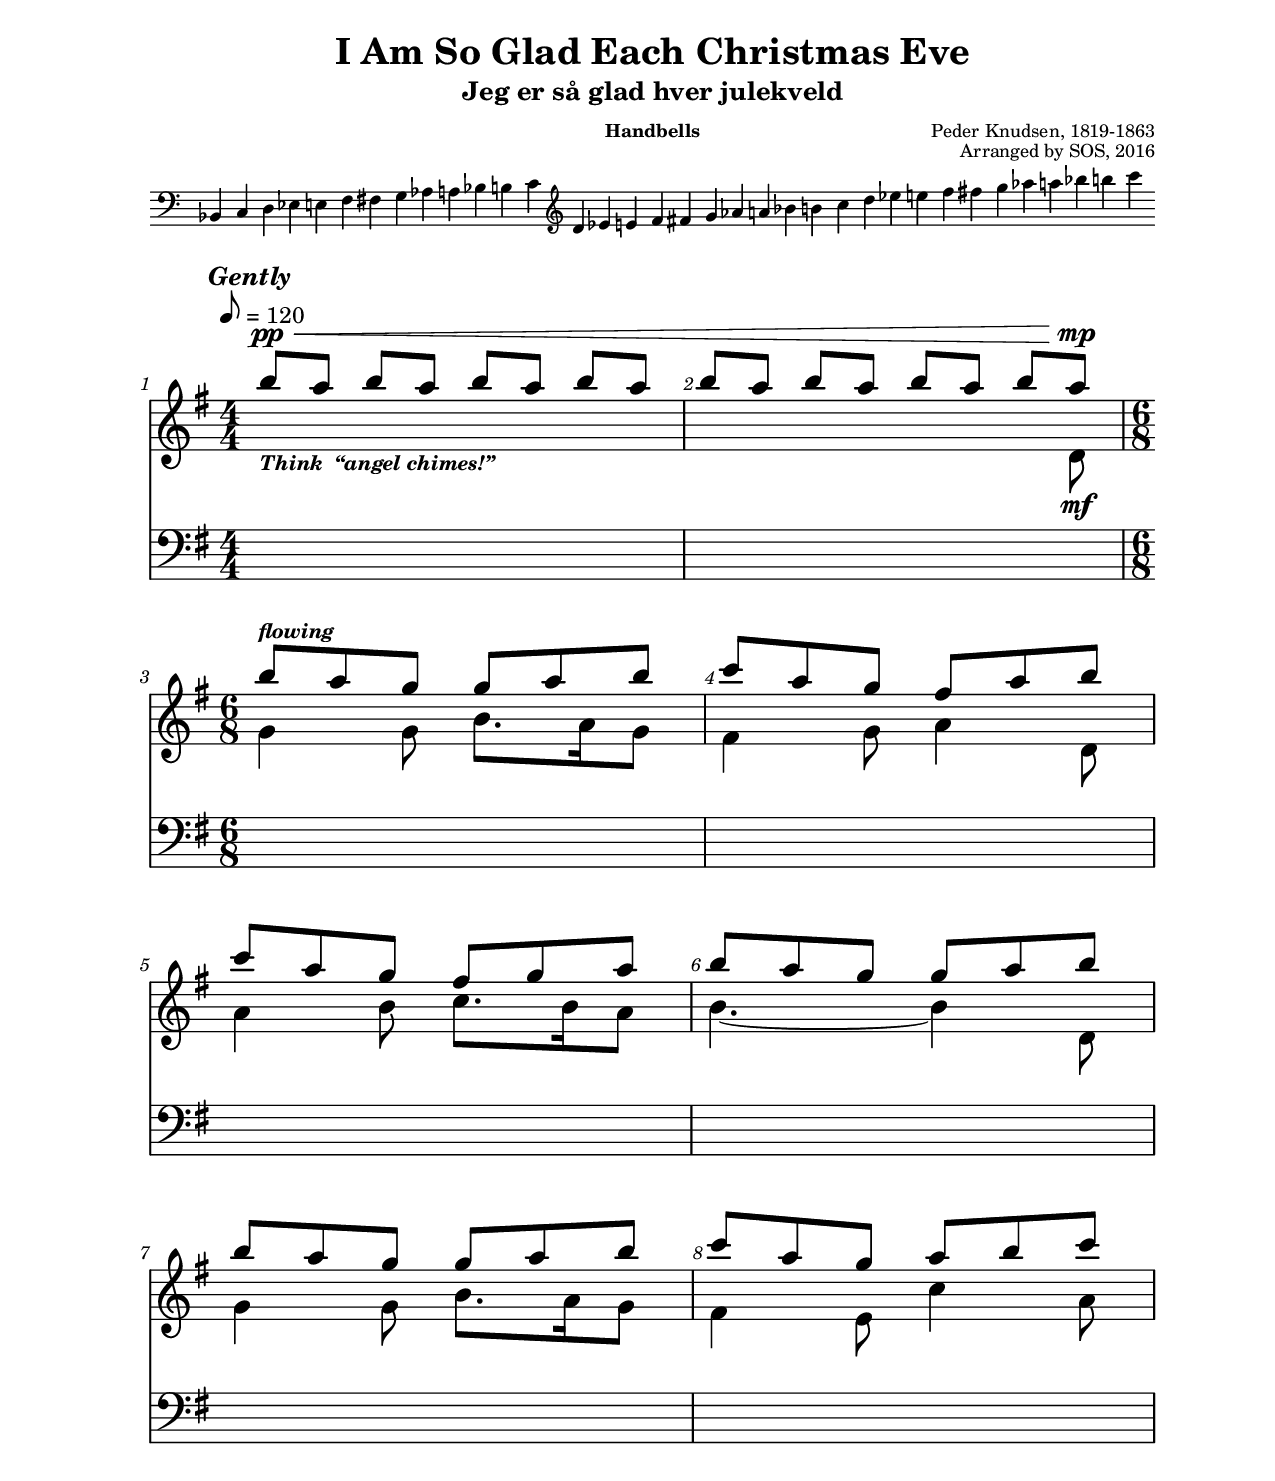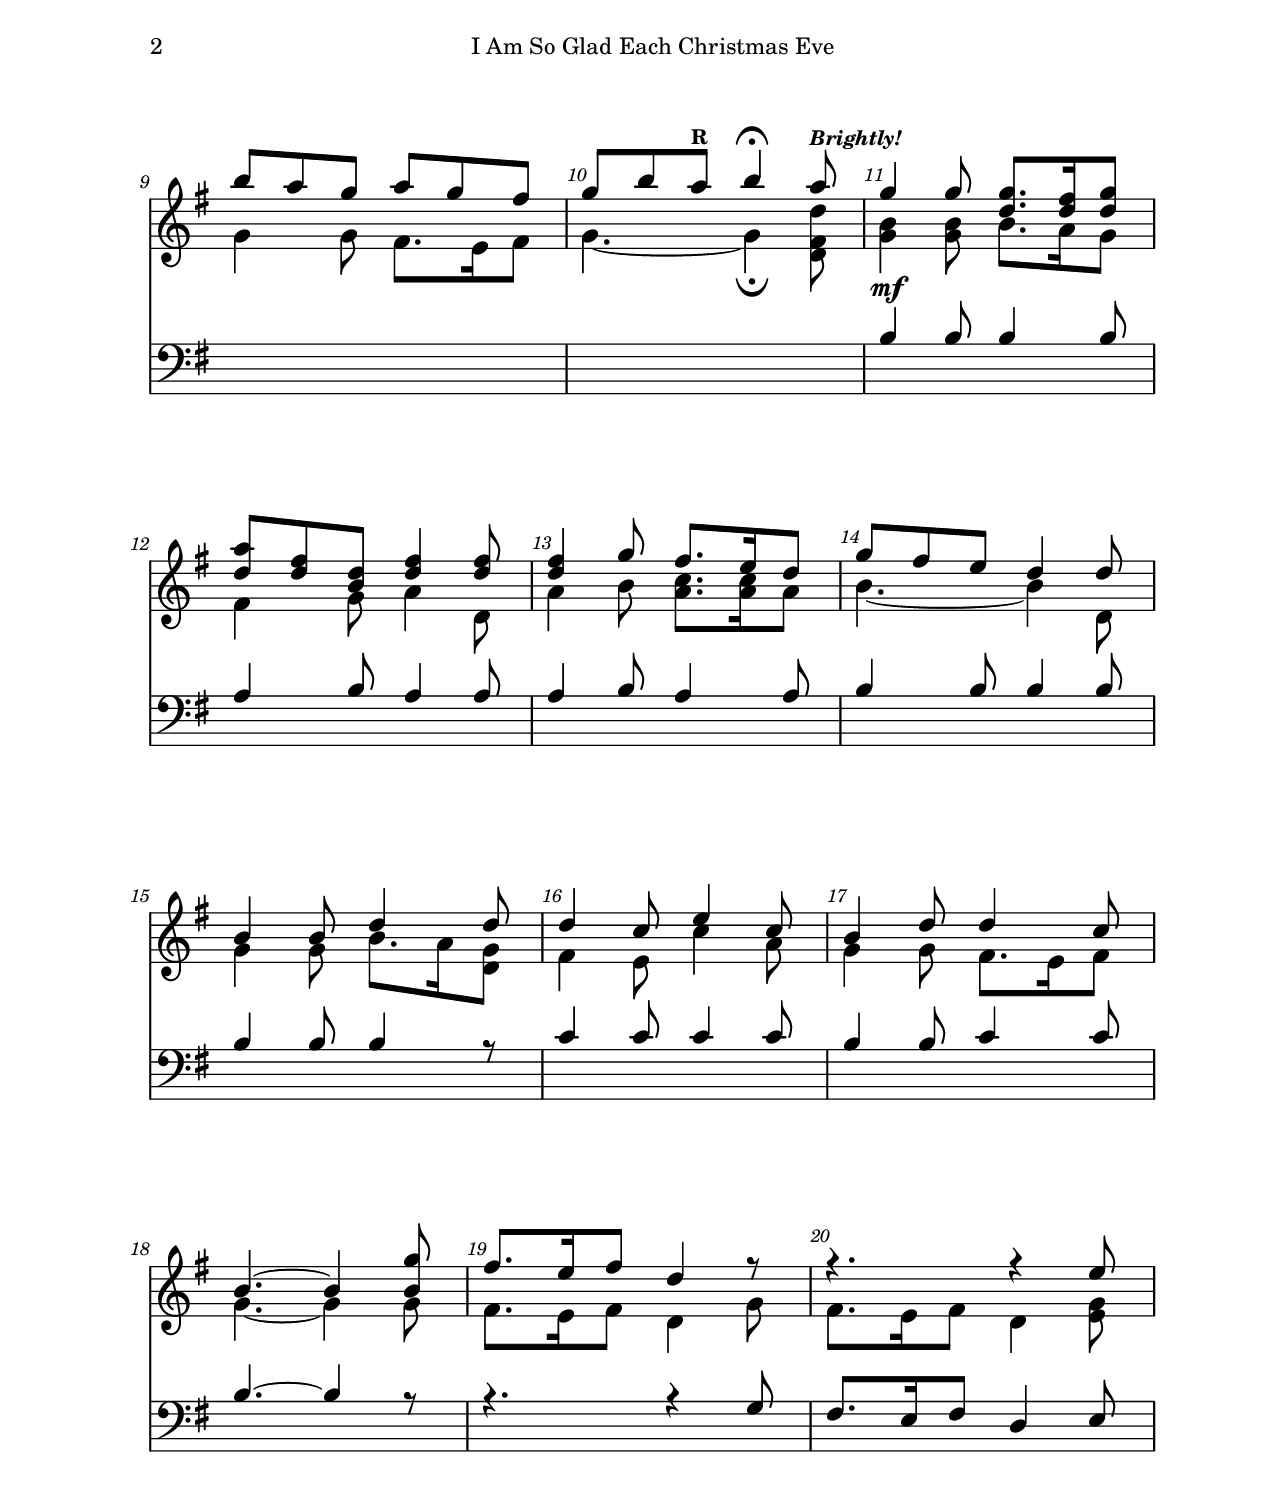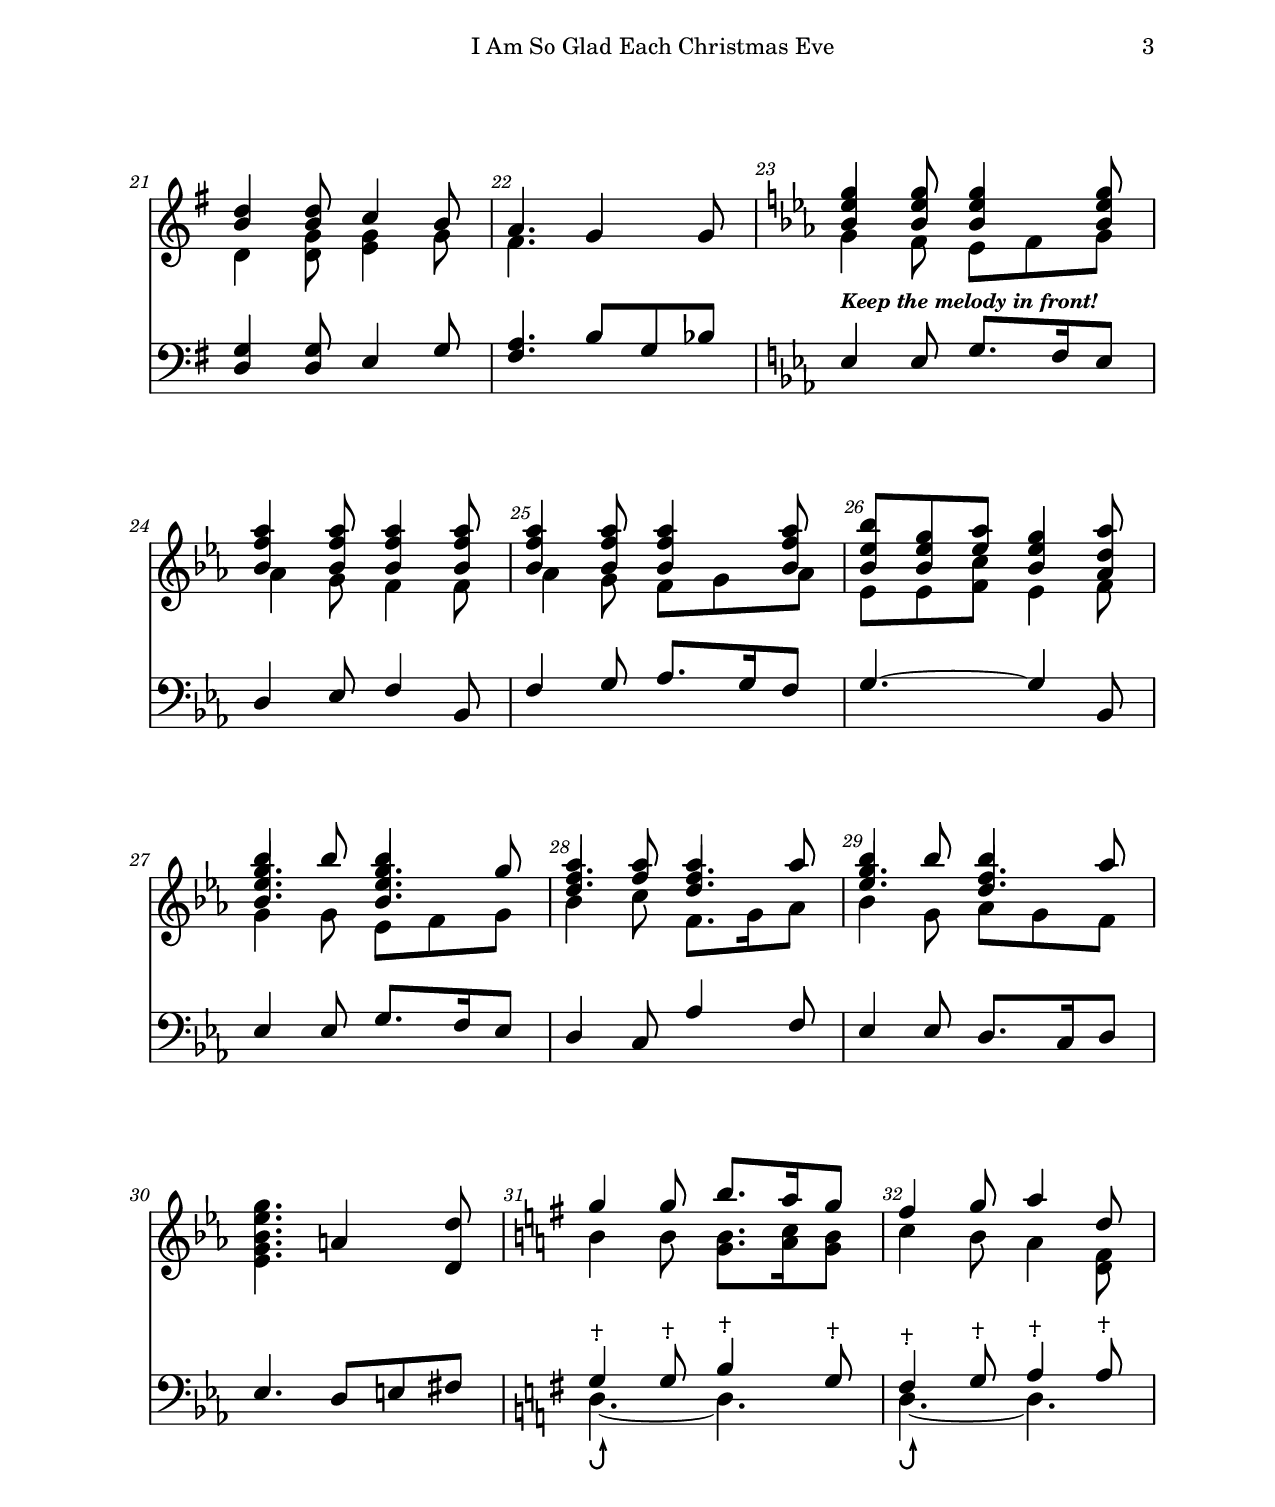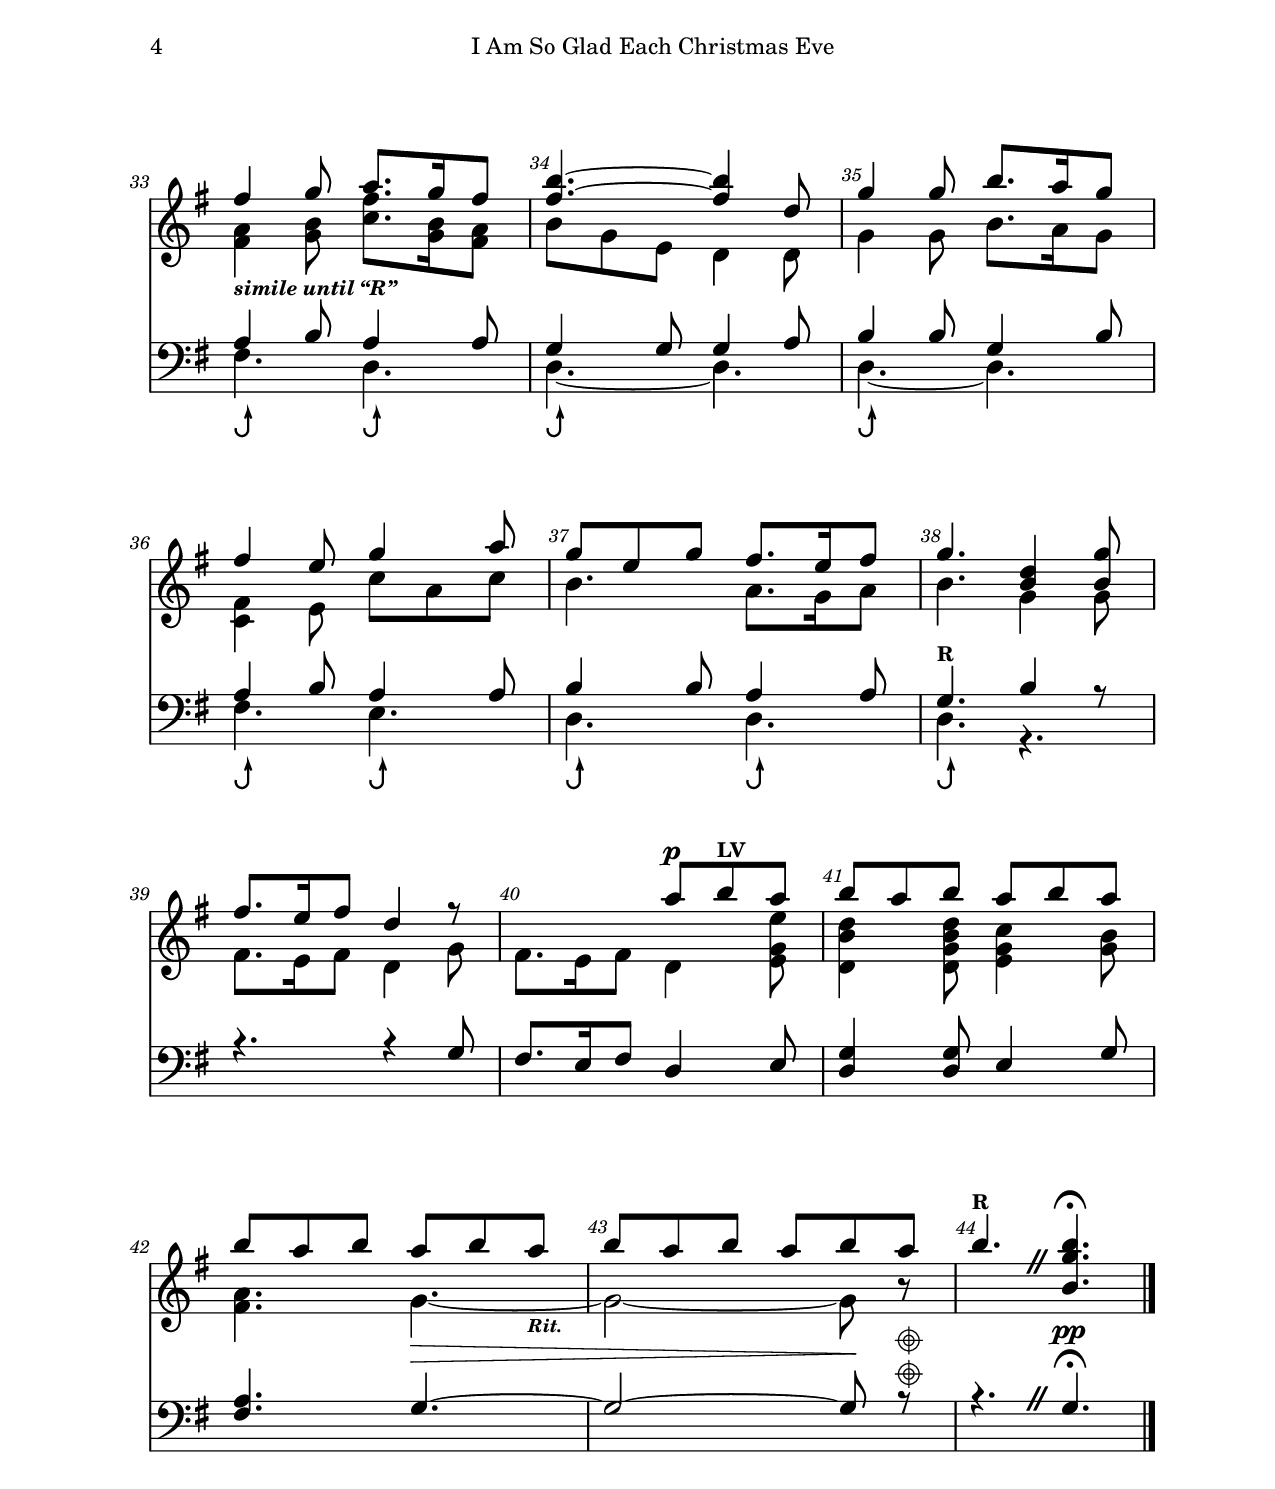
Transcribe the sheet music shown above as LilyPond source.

\version "2.19.46"
\language "english"
\include "articulate.ly"

\header {
        title = "I Am So Glad Each Christmas Eve"
        subtitle = "Jeg er så glad hver julekveld"
        instrument = \markup\tiny"Handbells"
        composer = \markup\tiny"Peder Knudsen, 1819-1863"
        arranger = \markup\tiny\raise #1.5 "Arranged by SOS, 2016"
        %       poet = \markup\smaller\column{\line{"Tune: "  \italic "Source"} \line{\italic "More info " \normal-text "Date"} }
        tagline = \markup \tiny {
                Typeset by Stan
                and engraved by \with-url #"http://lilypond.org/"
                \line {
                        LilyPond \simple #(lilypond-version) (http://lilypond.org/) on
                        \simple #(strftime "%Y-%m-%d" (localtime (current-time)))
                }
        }
}

\markup {
        \lower #4
        \score {
                \new Staff  \with {
                        \omit TimeSignature
                }
                \relative c'' {
                        \cadenzaOn
                        \clef bass bf,, c d ef e f fs g af a bf b c
                        \clef treble  d ef e f fs g af a bf b c d ef e f fs g af a bf b c
                        \cadenzaOff
                }
                \layout {
                        indent = #0
                        \context {
                                \Staff
                                fontSize = #-2
                                \override StaffSymbol #'staff-space = #(magstep -2)
                        }
                }
        }
}

%%%%%%%%%%%%%%%%%%%%%%% Define Railtracks Symbol (Caesura)
Railtracks = {
        % construct the symbol
        \override BreathingSign.text = \markup {
                \override #'(direction . 1)
                \override #'(baseline-skip . 1.8)
                \dir-column {
                        \translate #'(0.155 . 0)
                        \center-align \musicglyph #"scripts.caesura.straight"  % can be curved
                        %      \center-align \musicglyph #"scripts.ufermata"  % add fermata if wanted
                }
        }
        \breathe
}  % makes it happen!
%%%%%%%%%%%%%%%%%%%%%%%% End definition of Railtracks
%%%%%
%%%%%%%%%%%%%%%%%%% Define Damp Symbol
Damp = #"
0.1 setlinewidth
1 0 moveto  	
0 0 1 0 360 arc		
.5 0 moveto			
0 0 .5 0 360 arc
 1.3 0 moveto   
-1.3 0 lineto	
0 1.3 moveto
0 -1.3 lineto
stroke
"
DampU = \markup {   \hspace #1 \raise #2 \postscript #Damp } %% raise further above staff
DampD = \markup { \hspace #1 \lower #2 \postscript #Damp } %% lower further below staff
%%%%%%%%%%%%%%%%%%%%%%%%%%%%%%%%%%%%%%%%%%%%% End Def of Damp

%%%%%%%%%%%% Define Echo Symbol
Echo = #"
0.2 setlinewidth
0 setlinejoin
-0.6 -1 moveto
0 -1 0.6 165  0 arc
0.6  0.9 lineto
0.9  0.1 lineto
.6 .9 moveto
0.3 0.1 lineto
0 setgray 
stroke
"
EchoU = \markup {\hspace #.75 \vspace #.5 \postscript #Echo }
EchoD = \markup { \hspace #.75 \lower #2 \postscript #Echo }
%%%%%%%%%%%%%%%%%%%%%%%%%%%%%%%%% End def "Echo"

%%%%%%%%%%%%%%  Define Mallet Synbol
MU = \markup { \raise #2 \char ##x2A25 }  % Mallet symbol above
MD = \markup { \lower #3 \char ##x2A25 }  %Mallet symbol below
%%%%%%%%%%%%%%   End Mallet Def

\paper {
%        annotate-spacing = ##t
        #(set-paper-size "letter")
        print-all-headers = ##f
        top-margin = 0.5 \in
        top-staff-margin = 2\in
        top-system-spacing . #'basic-distance = #16
        top-system-spacing  . #'minimum-distance = #18
        markup-system-spacing . #'minimum-distance =  0.8\in
        left-margin = 1 \in
        right-margin = 0.8 \in
        bottom-margin = 1.0 \in
        indent = 0
        ragged-bottom = ##f
                system-system-spacing . #'basic-distance = #16
              system-system-spacing  . #'minimum-distance = #16
              markup-system-spacing . #'minimum-distance = #25
        ragged-last-bottom =##t
        systems-per-page = 4
%%%%%%%%%%%%%  Print title on subsequent pages (rather than instrument)
        oddHeaderMarkup = \markup\on-the-fly #not-part-first-page
        \fill-line {
                \null
                \fromproperty #'header:title
                \on-the-fly \print-page-number-check-first
                \fromproperty #'page:page-number-string
        }
        evenHeaderMarkup = \markup\on-the-fly #not-part-first-page
        \fill-line {
                \on-the-fly \print-page-number-check-first
                \fromproperty #'page:page-number-string
                \fromproperty #'header:title
                \null
        }
}

\layout {
        \context {
                \Score
%%% increase spacing between notes. 1/8, etc = less; 1/32 = more
                \override SpacingSpanner.base-shortest-duration = #(ly:make-moment 1/32)
        }
        \context {
                \Staff
                \override VerticalAxisGroup.default-staff-staff-spacing =
                #'((basic-distance . 13 )
                   (minimum-distance . 12 )
                   (padding . 1)
                   (stretchability . 0))
                \override BarLine . #'extra-spacing-width = #'(-1 . 1)
%%% Increase staff and font sizes
                fontSize = #1.5
                \override StaffSymbol . #'staff-space = #(magstep 1.5 )
                \override DynamicText . #'font-size = #-1.25
        }
}

%%  fn to allow easy 2 voices
twoVoices = #(define-music-function (one two)(ly:music? ly:music?)
                     #{ << { \voiceOne $one } \new Voice { \voiceTwo $two } >> \oneVoice #})

%%%%%%% Define LV, R %%%%%%
LV = \markup\small\bold "LV"
RR = \markup\small\bold "R"
%%%%%%%%%%%%%%%%%%%


global = {
        \key g \major
        \numericTimeSignature
        \time 4/4 %6/8
        %         \tempo 4.=50
        %        \autoBeamOff
}

TrebleOne = \relative c'' {
        \override Score.BarNumber.break-visibility = #end-of-line-invisible
        % make bar numbers larger and bold
        %       \override Score.BarNumber.font-size = #2
        \override Score.BarNumber #'font-shape = #'italic
        %      \override Score.BarNumber.stencil
        %       = #(make-stencil-circler 0.1 0.25 ly:text-interface::print)
        %  \override Score.BarNumber.font-series = #'bold
        % print bar line every nth measure
        \set Score.barNumberVisibility = #(every-nth-bar-number-visible 1)
        \global
        \tempo 8 = 120
        \mark \markup { \small\bold\italic\magnify #1.1 \left-align"Gently" }% {\dynamic mp}}
        b'8[^\pp^\<_\markup\italic\small\bold"Think  “angel chimes!”"
        a] b%%  ^\markup\small\italic\bold"LV"
         a b[ a]  						% 1
        b8 a | b[ a] b a
        b8[ a] b a^\mp | \time 6/8
        b8^\markup\small\italic\bold"flowing" a g g a b  |				%5
        c8[ a g] fs a b  |
        c8[ a g] fs g a  | 			% 7
        b8 a g g a b  |
        b8[ a g] g a b  |				% 9
        c8 a g a b c  |
        b8[ a g] a g fs  |				% 11
        g8 b a^\RR b4\fermata  a8^\markup\small\italic\bold"Brightly!"  |
        g4 g8  <g d>8. <fs d>16 <g d>8 |  		% 13
        <a d,>8 <fs d> <d b> <fs d>4 <fs d>8 |
        <fs d>4  g8 fs8. e16 d8 |    			% 15
        g fs e d4  d8 |
        b4 b8 d4 d8 |					% 17
        d4 c8 e4 c8 |
        b4 d8 d4 c8 |					% 19
        b4.~ 4 <g' b,>8 |
        fs8. e16 fs8 d4 r8 |			%21
        r4. r4 e8 |
        <d b>4 <d b>8 c4 b8 |			% 23
        a4.  g4 g8 \key ef \major
        <bf ef g>4 8 4 8 |				% 25
        <bf f' af>4 8 4 8 |
        <bf f' af>4 8 4 8 |				% 27
        <bf ef bf'>8 <bf ef g>8 <ef af> <bf ef g>4 <af d af'>8 |
        bf'4 8 4 g8 |					% 29
        af4 <af f>8 af4 af8 |
        bf4 bf8 bf4 af8 |				% 31
        s2.
        g4 g8 b8. a16 g8 | 				%33
        fs4 g8 a4 d,8 |
        fs4 g8 a8. g16 fs8 | 				%35
        <b fs>4.~ 4 d,8 |
        g4 g8 b8. a16 g8 | 					% 37
        fs4 e8 g4 a8 |
        g8 e g8 fs8. e16 fs8 | 			% 39
        g4. <d b>4 <g b,>8 |
        fs8. e16 fs8 d4 r8 |			%41
        %   b'8 a g
        s4. a'8^\p b^\LV a  | 		% 43
        b8 a b a b a  |
        b8 a b a b a_\markup\tiny\bold\italic"Rit."  |
        b8 a b a b\! a |
        b4.^\RR  \Railtracks
        <b g b,>\fermata |

        \bar "|."
}

TrebleTwo = \relative c'' {
        \global
          s1 s2 s4 s8  % 1-3
      d,8\mf |
        g4 g8 b8.[ a16 g8] |		% 5
        fs4 g8 a4 d,8 |
        a'4 b8 c8.[ b16 a8] |		% 7
        b4. ~ b4 d,8 |
        g4 g8 b8 .[ a16 g8] |	% 9
        fs4 e8 c'4 a8 |
        g4 g8 fs8.[ e16 fs8] | 	%11
        g4. ~ g4\fermata  <d' fs, d>8 |
        <b g>4 <b g>8 b8. a16 g8 |  		% 13
        fs4 g8 a4 d,8 |
        a'4 b8 <c a>8. 16 a8 | 			 %  15
        b4.~ b4 d,8 |
        g4 g8 b8. a16 <g d>8 |			% 17
        fs4 e8 c'4 a8 |
        g4 g8 fs8. e16 fs8 | 				% 19
        g4.~ g4 g8 |
        fs8. e16 fs8 d4 g8 |				%  21
        fs8. e16 fs8 d4 <g e>8 |
        d4 <g d>8 <g e>4 g8 | 			% 23
        fs4. s4 s8 |
        g4 f8  ef f8 g | 					% 25
        af4 g8 f4 f8 |
        af4 g8 f g af | 					% 27
        ef8 8  <c' f,>8  ef,4 f8 |
        \twoVoices {
                <g' ef bf>4. 4. |
                <f d>4. 4. |
                <g ef>4. <f d>
        }
        {
                g,4 g8 ef f g |
                bf4 c8 f,8. g16 af8 |
                bf4 g8 af g f |
        }				% 29
        <g' ef bf g ef>4. a,4 <d d,>8 | \key g \major % 32
        \stemDown  b4 b8 <b g>8. <a c>16 <g b>8  | 		% 33
        c4 b8  a4 <fs d>8 |
        <a fs>4 <b g>8 <c fs>8. <b g>16 <a fs>8 |  %35
        b8 g e d4 d8 |
        g4 g8 b8.  a16  g8 | 					%37
        <fs c>4 e8 c' a c8 |
        b4.  a8. g16 a8 | 				% 39
        b4. g4 g8 |
        fs8. e16 fs8 d4 g8 |			% 41
        fs8. e16 fs8 d4 <e' g, e>8 |		%42
        <d b d,> 4 <d b g d>8 <c g e>4 <b g>8 | 		% 43
        <a fs>4. \tieDown g_\>~ | %22
        g2~ 8\! r_\DampD
        %  r4 ef8
        % g8 8 8 4 8 | af8 8 8 4 8 | af8 8 af8 af4 8 | g4. g |
        % g8 8 8 4 8 |
        % af8 8 8 4 8 |
        % g8 8 g8  f g af |
        % g4. r4.
}


BassOne = \relative c' {
        \global
        s1*2
        s2.*8
        b4^\mf b8 b4 b8 |		%13
        a4  b8 a4 a8 |
        a4 b8 a4 a8 |			%15
        b4 b8 b4 b8 |
        b4 b8 b4 r8 |			%17
        c4 c8 c4 c8 |
        b4 b8 c4 c8 |			%19
        b4.~ b4 r8 |
        r4. r4 g8 |				%21
        fs8. e16 fs8 d4 e8  |
        <g d>4 <g d>8 e4 g8 |		%23
        <a fs>4.  b8 g bf | \key ef \major
        ef,4^\markup\small\italic\bold"Keep the melody in front!" 8 g8. f16 ef8 |	%25
        d4 ef8 f4 bf,8 |
        f'4 g8 af8. g16 f8 |			%27
        g4.~ g4 bf,8 |
        ef4 ef8 g8. f16 ef8 |			%29
        d4 c8 af'4 f8 |
        ef4 ef8 d8. c16 d8 |			%31
        ef4. d8 e fs | \key g \major % 32
        g4^\MU 8^\MU b4^\MU g8^\MU |		%33
        fs4^\MU g8^\MU a4^\MU 8^\MU  |
        a4^\markup\bold\small\italic"simile until “R”" b8 a4 8  |	%35
        g4 8 4 a8 | b4 8 g4 b8 |
        a4 b8 a4 8 | b4 8 a4 8 | 		%37
        g4.^\RR b4 r8 |
        r4. r4 g8 |			%39
        fs8. e16 fs8 d4 e8  |
        <g d>4 <g d>8 e4 g8 |		%41
        <a fs>4. g~ | 2~ 8 r^\DampU | r4.\Railtracks g^\pp\fermata | \pageBreak
}

BassTwo = \relative c' {
        \global
        s1*2 | %% time change to 6/8
        s2. *11
        s2.* 5
        s2.*12
        d,4._\EchoD ~ d |
        d_\EchoD ~ d |
        fs4._\EchoD d4._\EchoD  |
        d4._\EchoD ~ d |
        d4._\EchoD ~d |
        fs4._\EchoD  e4._\EchoD  |
        d4._\EchoD  d4._\EchoD  |
        d4._\EchoD r |
        s2.*4
}

TrebleStaff = << \TrebleOne \\ \TrebleTwo >>
BassStaff =   << \BassOne \\ \BassTwo >>

\score {

        <<
                \new Staff = "right" \with {
                        printPartCombineTexts = ##f
                        midiInstrument = "vibraphone"
                }  \TrebleStaff
                \new Staff = "left" \with {
                        printPartCombineTexts = ##f
                        midiInstrument = "vibraphone"
                }  {  \clef bass \BassStaff }
        >>
}
%% generate midi with articulate
\score {
        \articulate
        <<
                \new Staff = "right" \with {
                        midiInstrument = "vibraphone" %
                } <<  \TrebleOne \\ \TrebleTwo >>
                \new Staff = "left" \with {
                        midiInstrument = "vibraphone" %
                } { \clef bass <<  \BassOne \\ \BassTwo >> }
        >>
        \midi {
                \tempo 8 =120  % "articulated"
        }
}

%%%%%%%%%%%   Add info to the end
%% Define bell symbols
\markup\smaller {
        \vspace #5
        \justify {\hspace #24
        }
        \column {
                \line  \smallCaps  {\hspace #5  \bold "Handbell Ringing Notations Used" }
                \vspace #0.5
                \override #'(line-width . 90)
                \line { \bold R \hspace #3 \normal-text Ring the bell, damp at end of note }
                \vspace #0.25
                \line { \bold LV \hspace #2 Keep the bell sounding until next instruction }
                 \vspace #0.25
                \line { \bold \char ##x2A25 \hspace #3 With the bell on the table, use the mallet to create a percussive sound }
                 \vspace #0.25
                \line {\hspace #1 \bold \postscript #Echo \hspace #4 Ring the bell, then touch lightly on the table foam }
                 \vspace #0.25
                 \line { \hspace #1 \bold \postscript #Damp \hspace #4 (Damp) Stop the bell sounding }

        }
}

\markup\smaller {
        \vspace #9
        \hspace #2
        \column {
                \line  \smallCaps  {\hspace #36   "Performance Notes" }
                %    \line \bold { Acto I }
                %    \wordwrap \italic
                \override #'(line-width . 90)
                \justify  \italic
                {
                        \hspace #5
                        “Jeg er så glad” is a beloved element of Christmas Eve worship for those of us claiming Scandinavian
                        heritage. The tune conveys great happiness  expressed simply through the voice of a
                        child. I usually sing the first verse in Norwegian, much to the consternation of my family.   It is
                        dedicated to fellow choir member Harold Hanson, who
                        sings \bold all \normal-text the verses in Norwegian.
                }
                \vspace #1
                \override #'(line-width . 90)
                \justify \italic
                {
                        \hspace #5
                        The arrangement
                        opens and closes with a sonic representation of “angel bells,” that quaint
                        assemblage of angels, candles, vanes and bells often found in Scandinavian homes during
                        the Advent and Christmas seasons.
                }
                \vspace #0.5
                \override #'(line-width . 85)
                \justify {
                        \hspace #20
                }
                \line {\hspace #32 Jeg er så glad hver julekveld,}
                \line {\hspace #32  ti da blev Jesus født;}
                \line {\hspace #32  da lyste stjernen som en sol, }
                \line { \hspace #32 og engler sang så sødt. }
                \line { " " }
                \line {\hspace #32 I am so glad each Christmas Eve,}
                \line {\hspace #32  the night of Jesus’ birth}
                \line {\hspace #32  Then like the sun the star shone forth }
                \line { \hspace #32 and angels sang on earth. }
        }
}

%{
convert-ly (GNU LilyPond) 2.19.40  convert-ly: Processing `'...
Applying conversion: 2.19.40
%}


%{
convert-ly (GNU LilyPond) 2.19.46  convert-ly: Processing `'...
Applying conversion: 2.19.46
%}
